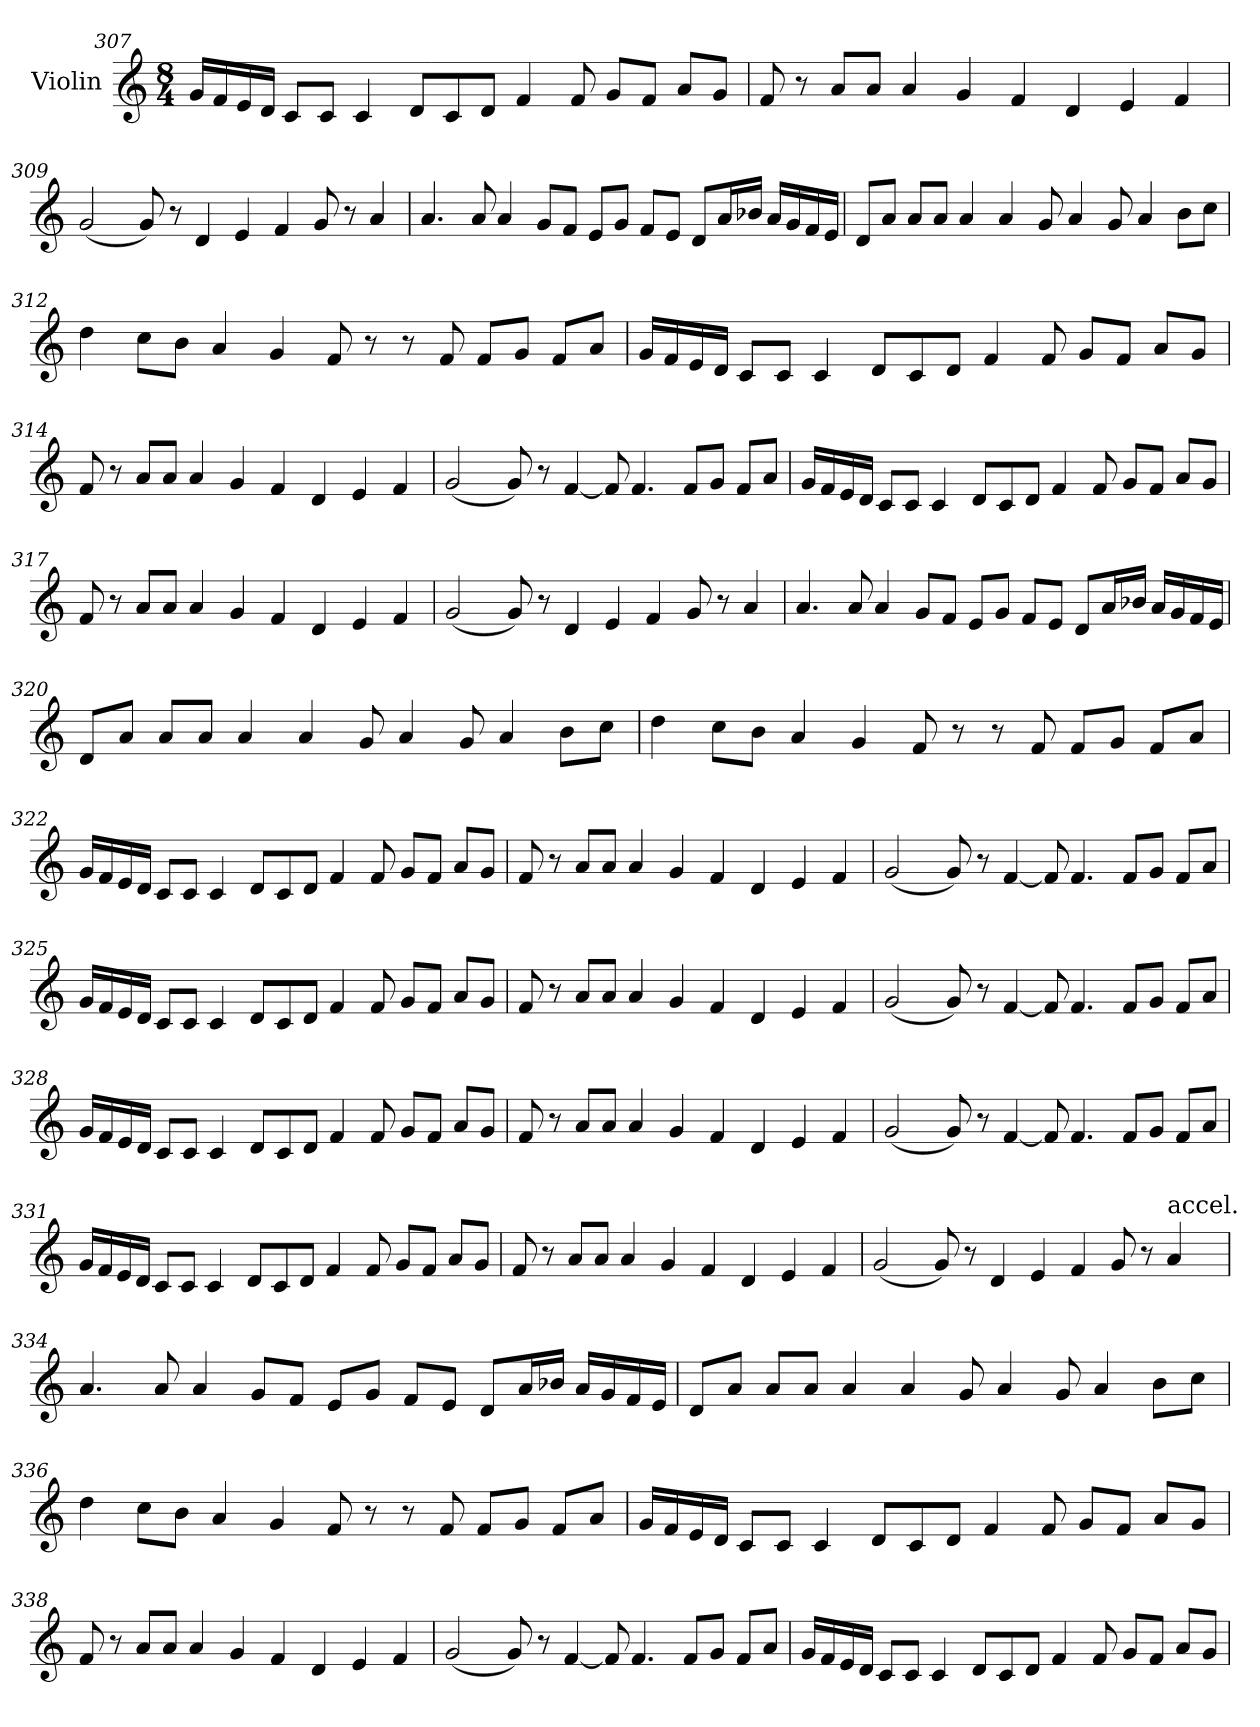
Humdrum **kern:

**kern
*part1
*staff1
*I"Violin
!!LO:PB:g=z
*clefG2
*k[]
*C:
*M8/4
=307
16g/LL
16f/
16e/
16d/JJ
8c/L
8c/J
4c/
8d/L
8c/
8d/J
4f/
8f/
8g/L
8f/J
8a/L
8g/J
!!LO:PB:g=z
=308
8f/
8r
8a/L
8a/J
4a/
4g/
4f/
4d/
4e/
4f/
!!LO:PB:g=z
=309
(2g/
8g/)
8r
4d/
4e/
4f/
8g/
8r
4a/
!!LO:PB:g=z
=310
4.a/
8a/
4a/
8g/L
8f/J
8e/L
8g/J
8f/L
8e/J
8d/L
16a/L
16b-X/JJ
16a/LL
16g/
16f/
16e/JJ
!!LO:PB:g=z
=311
8d/L
8a/J
8a/L
8a/J
4a/
4a/
8g/
4a/
8g/
4a/
8b\L
8cc\J
!!LO:PB:g=z
=312
4dd\
8cc\L
8b\J
4a/
4g/
8f/
8r
8r
8f/
8f/L
8g/J
8f/L
8a/J
!!LO:PB:g=z
=313
16g/LL
16f/
16e/
16d/JJ
8c/L
8c/J
4c/
8d/L
8c/
8d/J
4f/
8f/
8g/L
8f/J
8a/L
8g/J
!!LO:PB:g=z
=314
8f/
8r
8a/L
8a/J
4a/
4g/
4f/
4d/
4e/
4f/
!!LO:PB:g=z
=315
(2g/
8g/)
8r
[4f/
8f/]
4.f/
8f/L
8g/J
8f/L
8a/J
!!LO:PB:g=z
=316
16g/LL
16f/
16e/
16d/JJ
8c/L
8c/J
4c/
8d/L
8c/
8d/J
4f/
8f/
8g/L
8f/J
8a/L
8g/J
=317
8f/
8r
8a/L
8a/J
4a/
4g/
4f/
4d/
4e/
4f/
!!LO:PB:g=z
=318
(2g/
8g/)
8r
4d/
4e/
4f/
8g/
8r
4a/
!!LO:PB:g=z
=319
4.a/
8a/
4a/
8g/L
8f/J
8e/L
8g/J
8f/L
8e/J
8d/L
16a/L
16b-X/JJ
16a/LL
16g/
16f/
16e/JJ
!!LO:PB:g=z
=320
8d/L
8a/J
8a/L
8a/J
4a/
4a/
8g/
4a/
8g/
4a/
8b\L
8cc\J
!!LO:PB:g=z
=321
4dd\
8cc\L
8b\J
4a/
4g/
8f/
8r
8r
8f/
8f/L
8g/J
8f/L
8a/J
!!LO:PB:g=z
=322
16g/LL
16f/
16e/
16d/JJ
8c/L
8c/J
4c/
8d/L
8c/
8d/J
4f/
8f/
8g/L
8f/J
8a/L
8g/J
!!LO:PB:g=z
=323
8f/
8r
8a/L
8a/J
4a/
4g/
4f/
4d/
4e/
4f/
!!LO:PB:g=z
=324
(2g/
8g/)
8r
[4f/
8f/]
4.f/
8f/L
8g/J
8f/L
8a/J
!!LO:PB:g=z
=325
16g/LL
16f/
16e/
16d/JJ
8c/L
8c/J
4c/
8d/L
8c/
8d/J
4f/
8f/
8g/L
8f/J
8a/L
8g/J
!!LO:PB:g=z
=326
8f/
8r
8a/L
8a/J
4a/
4g/
4f/
4d/
4e/
4f/
!!LO:PB:g=z
=327
(2g/
8g/)
8r
[4f/
8f/]
4.f/
8f/L
8g/J
8f/L
8a/J
!!LO:PB:g=z
=328
16g/LL
16f/
16e/
16d/JJ
8c/L
8c/J
4c/
8d/L
8c/
8d/J
4f/
8f/
8g/L
8f/J
8a/L
8g/J
!!LO:PB:g=z
=329
8f/
8r
8a/L
8a/J
4a/
4g/
4f/
4d/
4e/
4f/
!!LO:PB:g=z
=330
(2g/
8g/)
8r
[4f/
8f/]
4.f/
8f/L
8g/J
8f/L
8a/J
!!LO:PB:g=z
=331
16g/LL
16f/
16e/
16d/JJ
8c/L
8c/J
4c/
8d/L
8c/
8d/J
4f/
8f/
8g/L
8f/J
8a/L
8g/J
!!LO:PB:g=z
=332
8f/
8r
8a/L
8a/J
4a/
4g/
4f/
4d/
4e/
4f/
=333
(2g/
8g/)
8r
4d/
4e/
4f/
8g/
8r
!LO:TX:a:t=accel.
4a/
!!LO:PB:g=z
=334
4.a/
8a/
4a/
8g/L
8f/J
8e/L
8g/J
8f/L
8e/J
8d/L
16a/L
16b-X/JJ
16a/LL
16g/
16f/
16e/JJ
!!LO:PB:g=z
=335
8d/L
8a/J
8a/L
8a/J
4a/
4a/
8g/
4a/
8g/
4a/
8b\L
8cc\J
!!LO:PB:g=z
=336
4dd\
8cc\L
8b\J
4a/
4g/
8f/
8r
8r
8f/
8f/L
8g/J
8f/L
8a/J
!!LO:PB:g=z
=337
16g/LL
16f/
16e/
16d/JJ
8c/L
8c/J
4c/
8d/L
8c/
8d/J
4f/
8f/
8g/L
8f/J
8a/L
8g/J
!!LO:PB:g=z
=338
8f/
8r
8a/L
8a/J
4a/
4g/
4f/
4d/
4e/
4f/
!!LO:PB:g=z
=339
*MM105
(2g/
8g/)
8r
[4f/
8f/]
4.f/
8f/L
8g/J
8f/L
8a/J
!!LO:PB:g=z
=340
16g/LL
16f/
16e/
16d/JJ
8c/L
8c/J
4c/
8d/L
8c/
8d/J
4f/
8f/
8g/L
8f/J
8a/L
8g/J
=
*-
